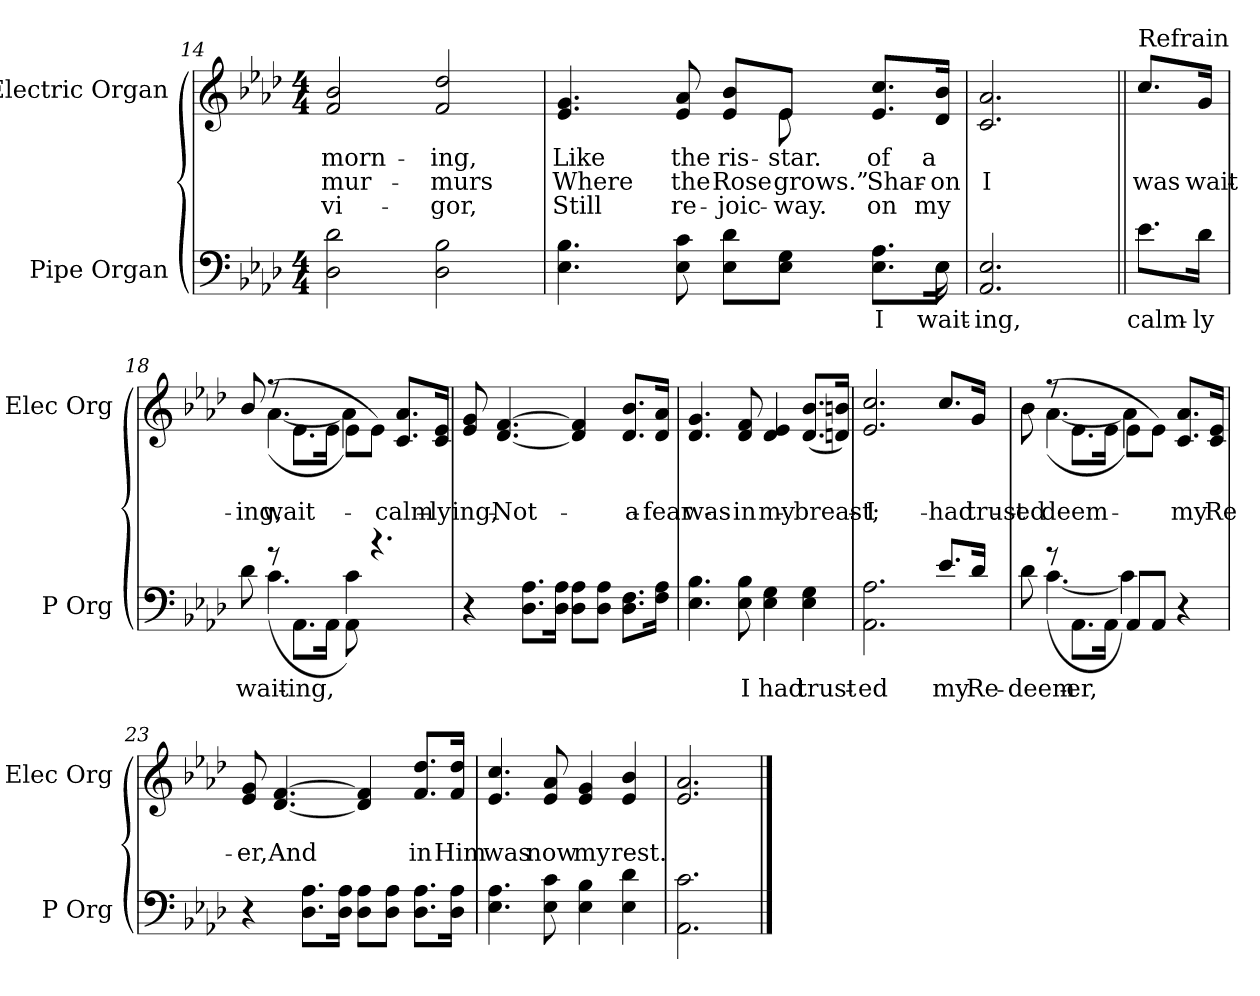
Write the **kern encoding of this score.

**kern	**text	**kern	**text	**text	**text
*part2	*part2	*part1	*part1	*part1	*part1
*staff2	*staff2	*staff1	*staff1	*staff1	*staff1
*I"Pipe Organ	*	*I"Electric Organ	*	*	*
*I'P Org	*	*I'Elec Org	*	*	*
*clefF4	*	*clefG2	*	*	*
*k[b-e-a-d-]	*	*k[b-e-a-d-]	*	*	*
*A-:	*	*A-:	*	*	*
*M4/4	*	*M4/4	*	*	*
=14	=14	=14	=14	=14	=14
2D- 2d-	.	2f 2b-	morn-	mur-	vi-
2D- 2B-	.	2f 2dd-	-ing,	-murs	-gor,
=15	=15	=15	=15	=15	=15
*^	*	*^	*	*	*
4.E- 4.B-	2...ryy	.	4.e- 4.g	8ryy	Like	Where	Still
*	*	*	*v	*v	*	*	*
8E- 8c	.	.	8e- 8a-	the	the	re-
8E-\ 8d-\L	.	.	8e-/ 8b-/L	ris-	Rose	-joic-
*	*	*	*^	*	*	*
8E-\ 8G\J	.	.	8e-/J	8e-	star.	grows.”	way.
8.E-\ 8.A-\L	.	I	8.e-/ 8.cc/L	4ryy	of	Shar-	on
16E-\Jk	16E-	wait-	16d-/ 16b-/Jk	.	a	-on	my
*v	*v	*	*	*	*	*	*
*	*	*v	*v	*	*	*
=16	=16	=16	=16	=16	=16
2.AA- 2.E-	-ing,	2.c 2.a-	.	I	.
=17||	=17||	=17||	=17||	=17||	=17||
!	!	!LO:TX:t=Refrain	!	!	!
8.e-\L	calm-	8.cc/L	.	was	.
16d-\Jk	-ly	16g/Jk	.	wait-	.
=18	=18	=18	=18	=18	=18
*^	*	*^	*	*	*
8d-	8ryy	wait-	8b-/	8ryy	.	-ing,	.
8r	(4.c	.	(8r	([4.a-	.	wait-	.
8.AA-\L	.	-ing,	8.e-\L	.	.	.	.
16AA-\Jk	.	.	16e-\Jk	.	.	.	.
8AA-\	4c)	.	8e-\L	4a-])	.	.	.
4.r	.	.	8e-\J)	.	.	.	.
.	4ryy	.	8.c/ 8.a-/L	4ryy	.	calm-	.
.	.	.	16c/ 16e-/Jk	.	.	-ly	.
*v	*v	*	*	*	*	*	*
*	*	*v	*v	*	*	*
=19	=19	=19	=19	=19	=19
4r	.	8e- 8g	.	-ing,	.
.	.	[4.d- [4.f	.	Not	.
8.D-\ 8.A-\L	.	.	.	.	.
16D-\ 16A-\Jk	.	.	.	.	.
8D-\ 8A-\L	.	4d-] 4f]	.	.	.
8D-\ 8A-\J	.	.	.	.	.
8.D-\ 8.F\L	.	8.d-/ 8.b-/L	.	a	.
16F\ 16A-\Jk	.	16d-/ 16a-/Jk	.	fear	.
=20	=20	=20	=20	=20	=20
4.E- 4.B-	.	4.d- 4.g	.	was	.
8E- 8B-	I	8d- 8f	.	in	.
4E- 4G	had	4d- 4e-	.	my	.
4E- 4G	trust-	(8.d-/ 8.b-/L	.	breast;	.
.	.	16dn/ 16bn/Jk)	.	.	.
=21	=21	=21	=21	=21	=21
2.AA-\ 2.A-\	-ed	2.e- 2.cc	.	I	.
8.e-/L	my	8.cc/L	.	had	.
16d-/Jk	Re-	16g/Jk	.	trust-	.
=22	=22	=22	=22	=22	=22
*^	*	*^	*	*	*
8d-	8ryy	-deem-	8b-	8ryy	.	-ed	.
8r	([4.c	.	(8r	([4.a-	.	-deem-	.
8.AA-\L	.	-er,	8.e-\L	.	.	.	.
16AA-\Jk	.	.	16e-\Jk	.	.	.	.
8AA-/L	4c])	.	8e-\L	4a-])	.	.	.
8AA-/J	.	.	8e-\J)	.	.	.	.
4r	4ryy	.	8.c/ 8.a-/L	4ryy	.	my	.
.	.	.	16c/ 16e-/Jk	.	.	Re-	.
*v	*v	*	*	*	*	*	*
*	*	*v	*v	*	*	*
=23	=23	=23	=23	=23	=23
4r	.	8e- 8g	.	-er,	.
.	.	[4.d- [4.f	.	And	.
8.D-\ 8.A-\L	.	.	.	.	.
16D-\ 16A-\Jk	.	.	.	.	.
8D-\ 8A-\L	.	4d-] 4f]	.	.	.
8D-\ 8A-\J	.	.	.	.	.
8.D-\ 8.A-\L	.	8.f/ 8.dd-/L	.	in	.
16D-\ 16A-\Jk	.	16f/ 16dd-/Jk	.	Him	.
=24	=24	=24	=24	=24	=24
4.E- 4.A-	.	4.e- 4.cc	.	was	.
8E- 8c	.	8e- 8a-	.	now	.
4E- 4B-	.	4e- 4g	.	my	.
4E- 4d-	.	4e- 4b-	.	rest.	.
=25	=25	=25	=25	=25	=25
2.AA- 2.c	.	2.e- 2.a-	.	.	.
==	==	==	==	==	==
*-	*-	*-	*-	*-	*-
